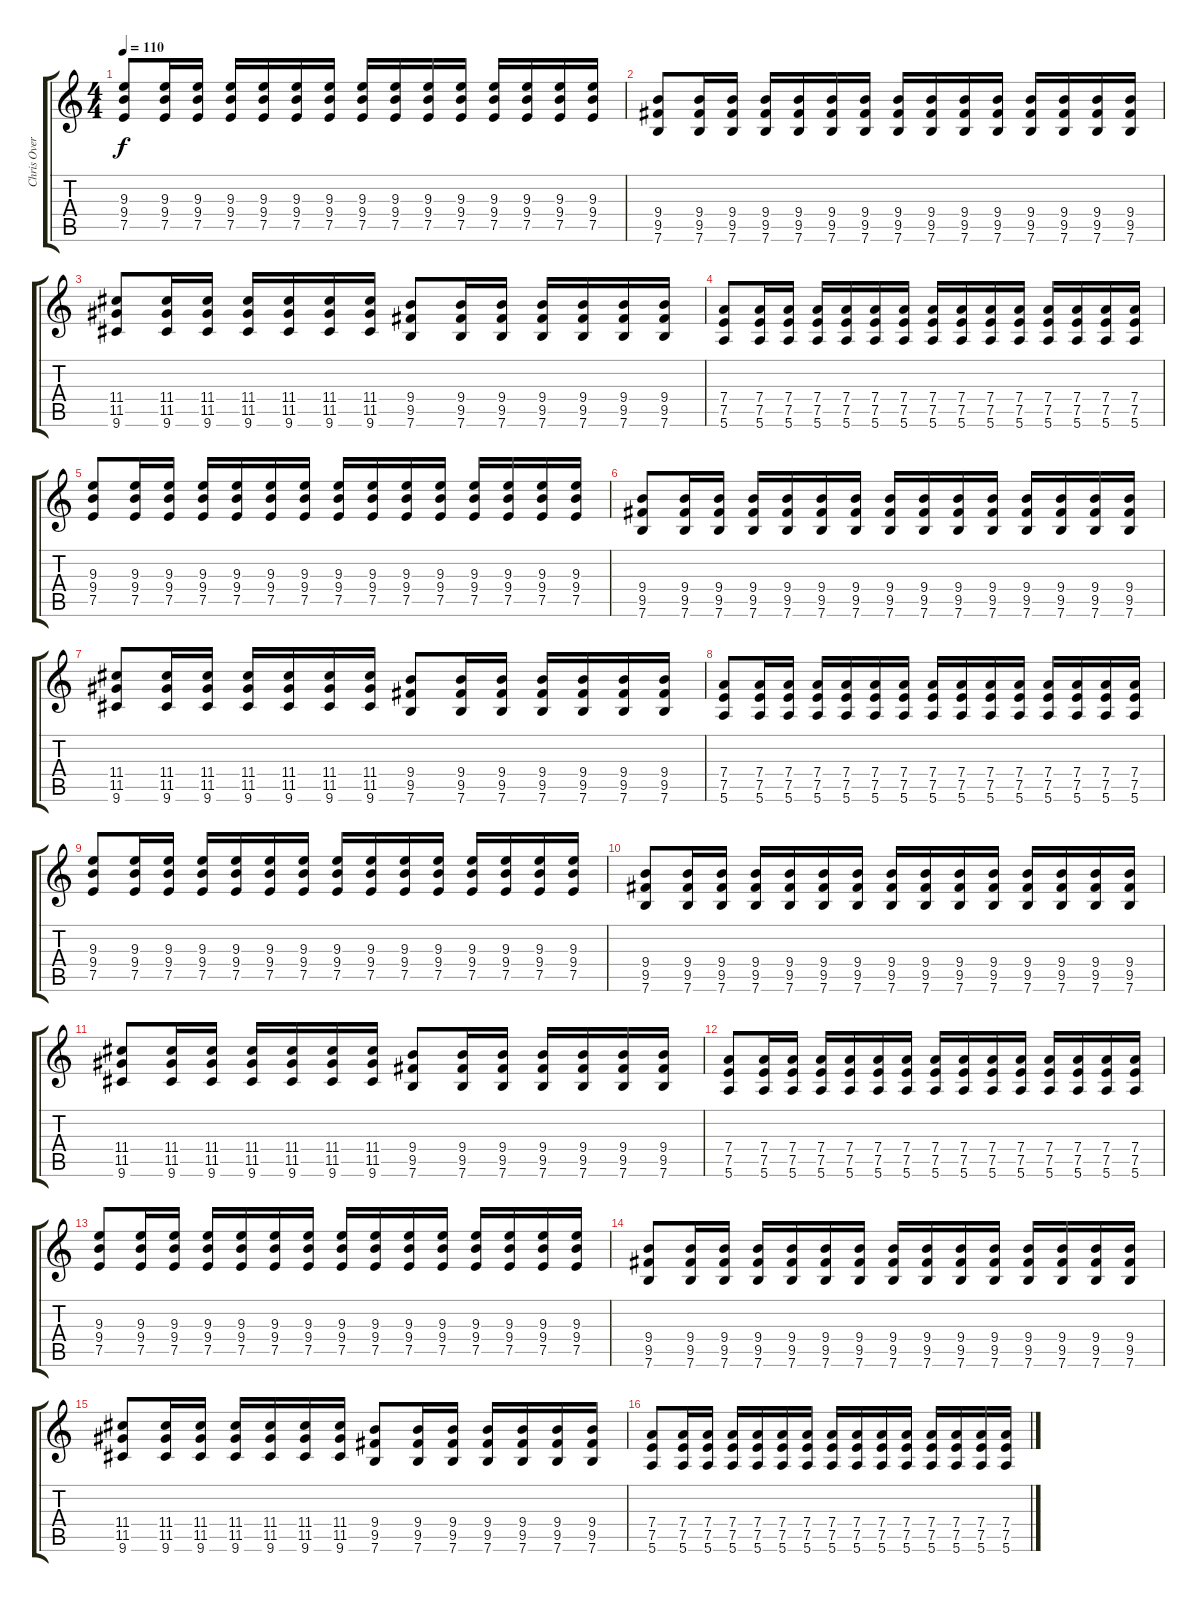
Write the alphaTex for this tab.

\track ("Chris Overdub" "Chris Over") {instrument distortionguitar}
\staff {score tabs}
\tuning (E4 B3 G3 D3 A2 E2) {hide}
\ts (4 4)
\tempo 110
\clef g2
\ks c
(9.3 9.4 7.5).8{dy f} (9.3 9.4 7.5).16 (9.3 9.4 7.5).16 (9.3 9.4 7.5).16 (9.3 9.4 7.5).16 (9.3 9.4 7.5).16 (9.3 9.4 7.5).16 (9.3 9.4 7.5).16 (9.3 9.4 7.5).16 (9.3 9.4 7.5).16 (9.3 9.4 7.5).16 (9.3 9.4 7.5).16 (9.3 9.4 7.5).16 (9.3 9.4 7.5).16 (9.3 9.4 7.5).16 |
(9.4 9.5 7.6).8 (9.4 9.5 7.6).16 (9.4 9.5 7.6).16 (9.4 9.5 7.6).16 (9.4 9.5 7.6).16 (9.4 9.5 7.6).16 (9.4 9.5 7.6).16 (9.4 9.5 7.6).16 (9.4 9.5 7.6).16 (9.4 9.5 7.6).16 (9.4 9.5 7.6).16 (9.4 9.5 7.6).16 (9.4 9.5 7.6).16 (9.4 9.5 7.6).16 (9.4 9.5 7.6).16 |
(11.4 11.5 9.6).8 (11.4 11.5 9.6).16 (11.4 11.5 9.6).16 (11.4 11.5 9.6).16 (11.4 11.5 9.6).16 (11.4 11.5 9.6).16 (11.4 11.5 9.6).16 (9.4 9.5 7.6).8 (9.4 9.5 7.6).16 (9.4 9.5 7.6).16 (9.4 9.5 7.6).16 (9.4 9.5 7.6).16 (9.4 9.5 7.6).16 (9.4 9.5 7.6).16 |
(7.4 7.5 5.6).8 (7.4 7.5 5.6).16 (7.4 7.5 5.6).16 (7.4 7.5 5.6).16 (7.4 7.5 5.6).16 (7.4 7.5 5.6).16 (7.4 7.5 5.6).16 (7.4 7.5 5.6).16 (7.4 7.5 5.6).16 (7.4 7.5 5.6).16 (7.4 7.5 5.6).16 (7.4 7.5 5.6).16 (7.4 7.5 5.6).16 (7.4 7.5 5.6).16 (7.4 7.5 5.6).16 |
(9.3 9.4 7.5).8 (9.3 9.4 7.5).16 (9.3 9.4 7.5).16 (9.3 9.4 7.5).16 (9.3 9.4 7.5).16 (9.3 9.4 7.5).16 (9.3 9.4 7.5).16 (9.3 9.4 7.5).16 (9.3 9.4 7.5).16 (9.3 9.4 7.5).16 (9.3 9.4 7.5).16 (9.3 9.4 7.5).16 (9.3 9.4 7.5).16 (9.3 9.4 7.5).16 (9.3 9.4 7.5).16 |
(9.4 9.5 7.6).8 (9.4 9.5 7.6).16 (9.4 9.5 7.6).16 (9.4 9.5 7.6).16 (9.4 9.5 7.6).16 (9.4 9.5 7.6).16 (9.4 9.5 7.6).16 (9.4 9.5 7.6).16 (9.4 9.5 7.6).16 (9.4 9.5 7.6).16 (9.4 9.5 7.6).16 (9.4 9.5 7.6).16 (9.4 9.5 7.6).16 (9.4 9.5 7.6).16 (9.4 9.5 7.6).16 |
(11.4 11.5 9.6).8 (11.4 11.5 9.6).16 (11.4 11.5 9.6).16 (11.4 11.5 9.6).16 (11.4 11.5 9.6).16 (11.4 11.5 9.6).16 (11.4 11.5 9.6).16 (9.4 9.5 7.6).8 (9.4 9.5 7.6).16 (9.4 9.5 7.6).16 (9.4 9.5 7.6).16 (9.4 9.5 7.6).16 (9.4 9.5 7.6).16 (9.4 9.5 7.6).16 |
(7.4 7.5 5.6).8 (7.4 7.5 5.6).16 (7.4 7.5 5.6).16 (7.4 7.5 5.6).16 (7.4 7.5 5.6).16 (7.4 7.5 5.6).16 (7.4 7.5 5.6).16 (7.4 7.5 5.6).16 (7.4 7.5 5.6).16 (7.4 7.5 5.6).16 (7.4 7.5 5.6).16 (7.4 7.5 5.6).16 (7.4 7.5 5.6).16 (7.4 7.5 5.6).16 (7.4 7.5 5.6).16 |
(9.3 9.4 7.5).8 (9.3 9.4 7.5).16 (9.3 9.4 7.5).16 (9.3 9.4 7.5).16 (9.3 9.4 7.5).16 (9.3 9.4 7.5).16 (9.3 9.4 7.5).16 (9.3 9.4 7.5).16 (9.3 9.4 7.5).16 (9.3 9.4 7.5).16 (9.3 9.4 7.5).16 (9.3 9.4 7.5).16 (9.3 9.4 7.5).16 (9.3 9.4 7.5).16 (9.3 9.4 7.5).16 |
(9.4 9.5 7.6).8 (9.4 9.5 7.6).16 (9.4 9.5 7.6).16 (9.4 9.5 7.6).16 (9.4 9.5 7.6).16 (9.4 9.5 7.6).16 (9.4 9.5 7.6).16 (9.4 9.5 7.6).16 (9.4 9.5 7.6).16 (9.4 9.5 7.6).16 (9.4 9.5 7.6).16 (9.4 9.5 7.6).16 (9.4 9.5 7.6).16 (9.4 9.5 7.6).16 (9.4 9.5 7.6).16 |
(11.4 11.5 9.6).8 (11.4 11.5 9.6).16 (11.4 11.5 9.6).16 (11.4 11.5 9.6).16 (11.4 11.5 9.6).16 (11.4 11.5 9.6).16 (11.4 11.5 9.6).16 (9.4 9.5 7.6).8 (9.4 9.5 7.6).16 (9.4 9.5 7.6).16 (9.4 9.5 7.6).16 (9.4 9.5 7.6).16 (9.4 9.5 7.6).16 (9.4 9.5 7.6).16 |
(7.4 7.5 5.6).8 (7.4 7.5 5.6).16 (7.4 7.5 5.6).16 (7.4 7.5 5.6).16 (7.4 7.5 5.6).16 (7.4 7.5 5.6).16 (7.4 7.5 5.6).16 (7.4 7.5 5.6).16 (7.4 7.5 5.6).16 (7.4 7.5 5.6).16 (7.4 7.5 5.6).16 (7.4 7.5 5.6).16 (7.4 7.5 5.6).16 (7.4 7.5 5.6).16 (7.4 7.5 5.6).16 |
(9.3 9.4 7.5).8 (9.3 9.4 7.5).16 (9.3 9.4 7.5).16 (9.3 9.4 7.5).16 (9.3 9.4 7.5).16 (9.3 9.4 7.5).16 (9.3 9.4 7.5).16 (9.3 9.4 7.5).16 (9.3 9.4 7.5).16 (9.3 9.4 7.5).16 (9.3 9.4 7.5).16 (9.3 9.4 7.5).16 (9.3 9.4 7.5).16 (9.3 9.4 7.5).16 (9.3 9.4 7.5).16 |
(9.4 9.5 7.6).8 (9.4 9.5 7.6).16 (9.4 9.5 7.6).16 (9.4 9.5 7.6).16 (9.4 9.5 7.6).16 (9.4 9.5 7.6).16 (9.4 9.5 7.6).16 (9.4 9.5 7.6).16 (9.4 9.5 7.6).16 (9.4 9.5 7.6).16 (9.4 9.5 7.6).16 (9.4 9.5 7.6).16 (9.4 9.5 7.6).16 (9.4 9.5 7.6).16 (9.4 9.5 7.6).16 |
(11.4 11.5 9.6).8 (11.4 11.5 9.6).16 (11.4 11.5 9.6).16 (11.4 11.5 9.6).16 (11.4 11.5 9.6).16 (11.4 11.5 9.6).16 (11.4 11.5 9.6).16 (9.4 9.5 7.6).8 (9.4 9.5 7.6).16 (9.4 9.5 7.6).16 (9.4 9.5 7.6).16 (9.4 9.5 7.6).16 (9.4 9.5 7.6).16 (9.4 9.5 7.6).16 |
(7.4 7.5 5.6).8 (7.4 7.5 5.6).16 (7.4 7.5 5.6).16 (7.4 7.5 5.6).16 (7.4 7.5 5.6).16 (7.4 7.5 5.6).16 (7.4 7.5 5.6).16 (7.4 7.5 5.6).16 (7.4 7.5 5.6).16 (7.4 7.5 5.6).16 (7.4 7.5 5.6).16 (7.4 7.5 5.6).16 (7.4 7.5 5.6).16 (7.4 7.5 5.6).16 (7.4 7.5 5.6).16
